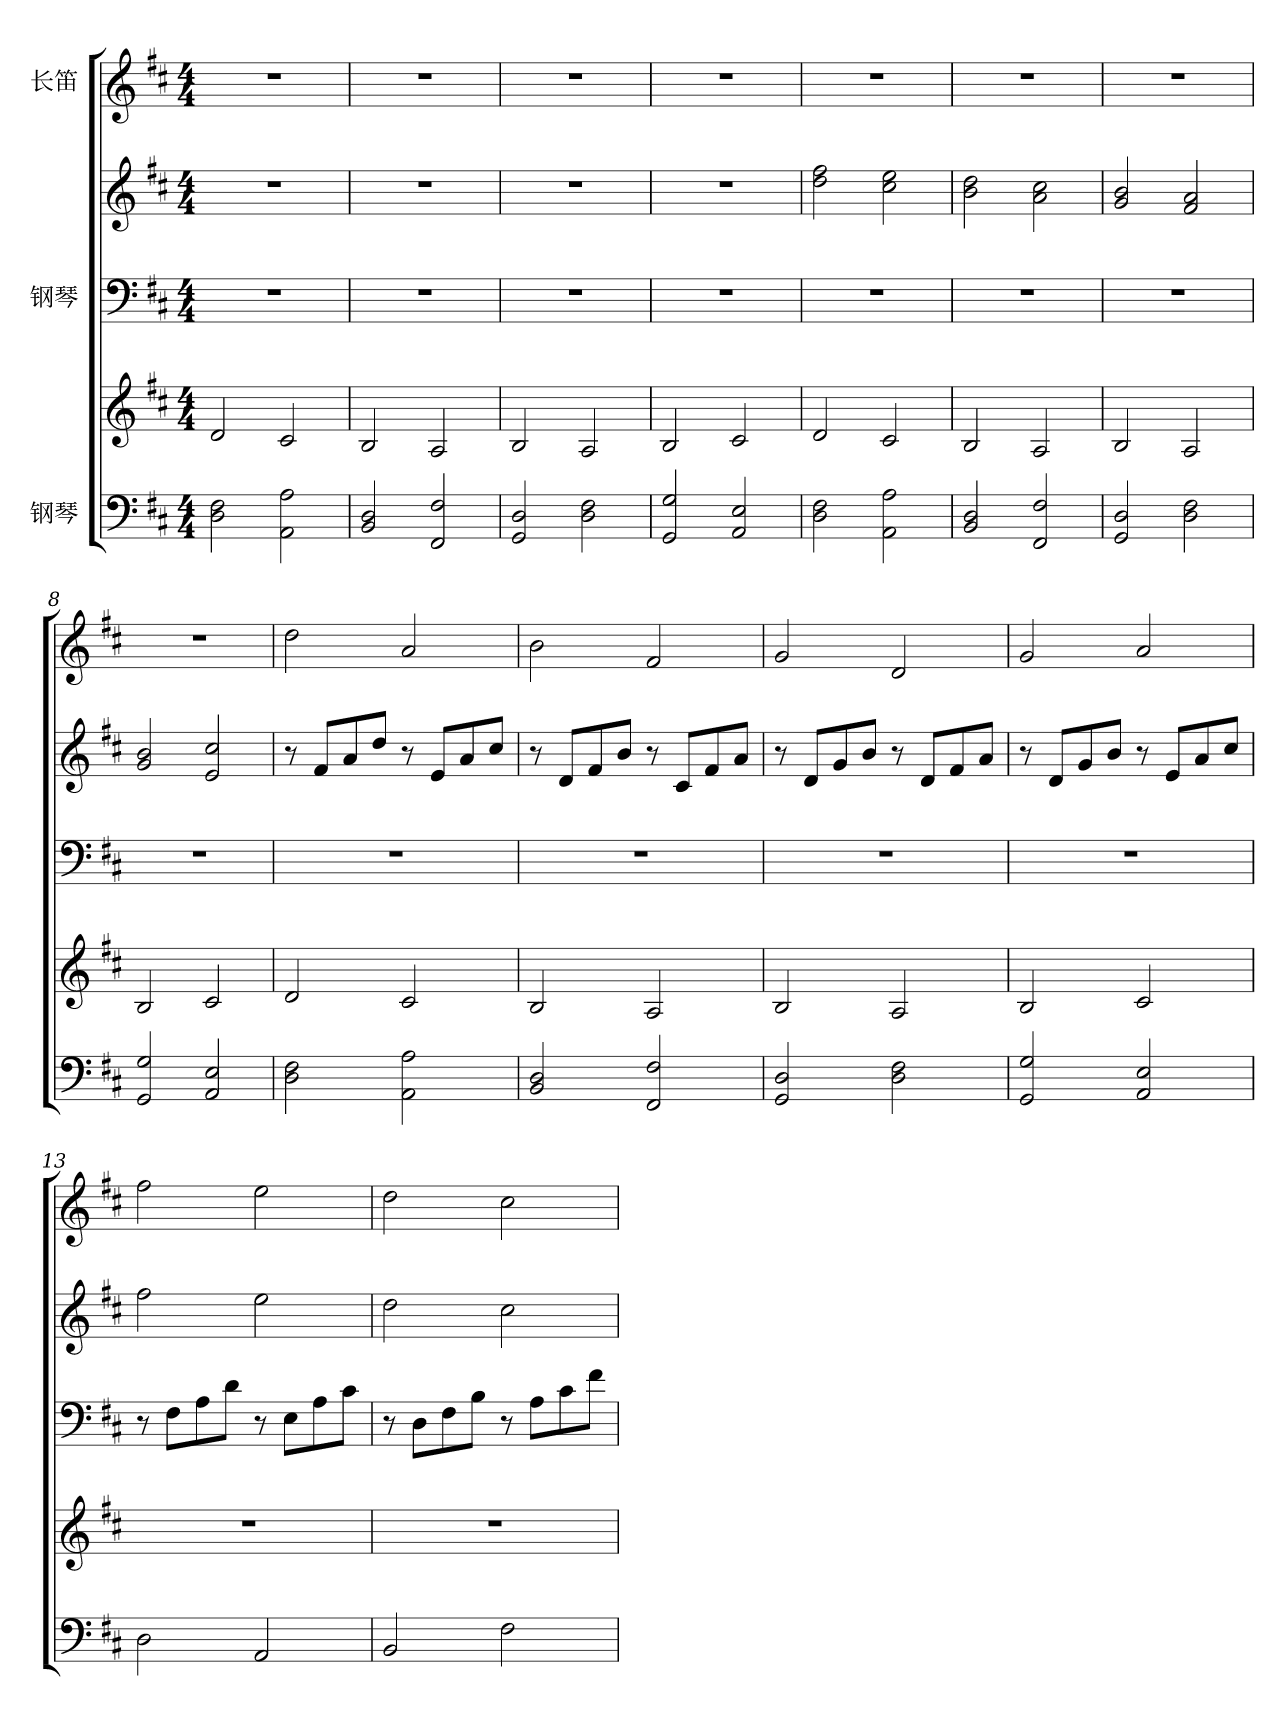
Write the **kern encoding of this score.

**kern	**kern	**kern	**kern	**kern
*part3	*part3	*part2	*part2	*part1
*staff5	*staff4	*staff3	*staff2	*staff1
*I"钢琴	*	*I"钢琴	*	*I"长笛
*clefF4	*clefG2	*clefF4	*clefG2	*clefG2
*k[f#c#]	*k[f#c#]	*k[f#c#]	*k[f#c#]	*k[f#c#]
*M4/4	*M4/4	*M4/4	*M4/4	*M4/4
*MM80	*MM80	*MM80	*MM80	*MM80
=1	=1	=1	=1	=1
2D\ 2F#\	2d/	1r	1r	1r
2AA\ 2A\	2c#/	.	.	.
=2	=2	=2	=2	=2
2BB/ 2D/	2B/	1r	1r	1r
2FF#/ 2F#/	2A/	.	.	.
=3	=3	=3	=3	=3
2GG/ 2D/	2B/	1r	1r	1r
2D\ 2F#\	2A/	.	.	.
=4	=4	=4	=4	=4
2GG/ 2G/	2B/	1r	1r	1r
2AA/ 2E/	2c#/	.	.	.
=5	=5	=5	=5	=5
2D\ 2F#\	2d/	1r	2dd\ 2ff#\	1r
2AA\ 2A\	2c#/	.	2cc#\ 2ee\	.
=6	=6	=6	=6	=6
2BB/ 2D/	2B/	1r	2b\ 2dd\	1r
2FF#/ 2F#/	2A/	.	2a\ 2cc#\	.
=7	=7	=7	=7	=7
2GG/ 2D/	2B/	1r	2g/ 2b/	1r
2D\ 2F#\	2A/	.	2f#/ 2a/	.
=8	=8	=8	=8	=8
2GG/ 2G/	2B/	1r	2g/ 2b/	1r
2AA/ 2E/	2c#/	.	2e/ 2cc#/	.
=9	=9	=9	=9	=9
2D\ 2F#\	2d/	1r	8r	2dd\
.	.	.	8f#/L	.
.	.	.	8a/	.
.	.	.	8dd/J	.
2AA\ 2A\	2c#/	.	8r	2a/
.	.	.	8e/L	.
.	.	.	8a/	.
.	.	.	8cc#/J	.
!!LO:LB:g=z
=10	=10	=10	=10	=10
2BB/ 2D/	2B/	1r	8r	2b\
.	.	.	8d/L	.
.	.	.	8f#/	.
.	.	.	8b/J	.
2FF#/ 2F#/	2A/	.	8r	2f#/
.	.	.	8c#/L	.
.	.	.	8f#/	.
.	.	.	8a/J	.
=11	=11	=11	=11	=11
2GG/ 2D/	2B/	1r	8r	2g/
.	.	.	8d/L	.
.	.	.	8g/	.
.	.	.	8b/J	.
2D\ 2F#\	2A/	.	8r	2d/
.	.	.	8d/L	.
.	.	.	8f#/	.
.	.	.	8a/J	.
=12	=12	=12	=12	=12
2GG/ 2G/	2B/	1r	8r	2g/
.	.	.	8d/L	.
.	.	.	8g/	.
.	.	.	8b/J	.
2AA/ 2E/	2c#/	.	8r	2a/
.	.	.	8e/L	.
.	.	.	8a/	.
.	.	.	8cc#/J	.
=13	=13	=13	=13	=13
2D\	1r	8r	2ff#\	2ff#\
.	.	8F#\L	.	.
.	.	8A\	.	.
.	.	8d\J	.	.
2AA/	.	8r	2ee\	2ee\
.	.	8E\L	.	.
.	.	8A\	.	.
.	.	8c#\J	.	.
=14	=14	=14	=14	=14
2BB/	1r	8r	2dd\	2dd\
.	.	8D\L	.	.
.	.	8F#\	.	.
.	.	8B\J	.	.
2F#\	.	8r	2cc#\	2cc#\
.	.	8A\L	.	.
.	.	8c#\	.	.
.	.	8f#\J	.	.
=	=	=	=	=
*-	*-	*-	*-	*-
